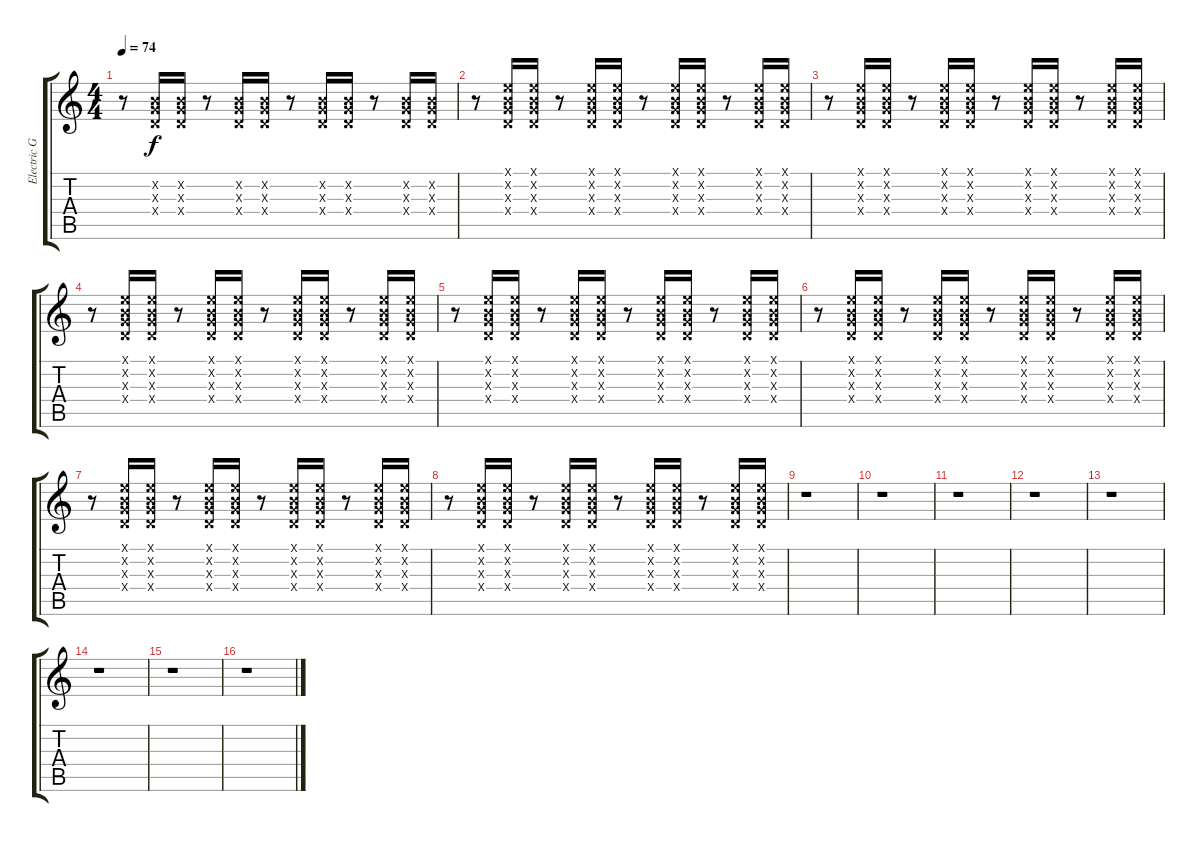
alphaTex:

\track ("Electric Guitar (Walsh-3)" "Electric G") {instrument overdrivenguitar}
\staff {score tabs}
\tuning (E4 B3 G3 D3 A2 E2) {hide}
\ts (4 4)
\tempo 74
\clef g2
\ks c
r.8{dy f} (0.2{x} 0.3{x} 0.4{x}).16 (0.2{x} 0.3{x} 0.4{x}).16 r.8 (0.2{x} 0.3{x} 0.4{x}).16 (0.2{x} 0.3{x} 0.4{x}).16 r.8 (0.2{x} 0.3{x} 0.4{x}).16 (0.2{x} 0.3{x} 0.4{x}).16 r.8 (0.2{x} 0.3{x} 0.4{x}).16 (0.2{x} 0.3{x} 0.4{x}).16 |
r.8 (0.1{x} 0.2{x} 0.3{x} 0.4{x}).16 (0.1{x} 0.2{x} 0.3{x} 0.4{x}).16 r.8 (0.1{x} 0.2{x} 0.3{x} 0.4{x}).16 (0.1{x} 0.2{x} 0.3{x} 0.4{x}).16 r.8 (0.1{x} 0.2{x} 0.3{x} 0.4{x}).16 (0.1{x} 0.2{x} 0.3{x} 0.4{x}).16 r.8 (0.1{x} 0.2{x} 0.3{x} 0.4{x}).16 (0.1{x} 0.2{x} 0.3{x} 0.4{x}).16 |
r.8 (0.1{x} 0.2{x} 0.3{x} 0.4{x}).16 (0.1{x} 0.2{x} 0.3{x} 0.4{x}).16 r.8 (0.1{x} 0.2{x} 0.3{x} 0.4{x}).16 (0.1{x} 0.2{x} 0.3{x} 0.4{x}).16 r.8 (0.1{x} 0.2{x} 0.3{x} 0.4{x}).16 (0.1{x} 0.2{x} 0.3{x} 0.4{x}).16 r.8 (0.1{x} 0.2{x} 0.3{x} 0.4{x}).16 (0.1{x} 0.2{x} 0.3{x} 0.4{x}).16 |
r.8 (0.1{x} 0.2{x} 0.3{x} 0.4{x}).16 (0.1{x} 0.2{x} 0.3{x} 0.4{x}).16 r.8 (0.1{x} 0.2{x} 0.3{x} 0.4{x}).16 (0.1{x} 0.2{x} 0.3{x} 0.4{x}).16 r.8 (0.1{x} 0.2{x} 0.3{x} 0.4{x}).16 (0.1{x} 0.2{x} 0.3{x} 0.4{x}).16 r.8 (0.1{x} 0.2{x} 0.3{x} 0.4{x}).16 (0.1{x} 0.2{x} 0.3{x} 0.4{x}).16 |
r.8 (0.1{x} 0.2{x} 0.3{x} 0.4{x}).16 (0.1{x} 0.2{x} 0.3{x} 0.4{x}).16 r.8 (0.1{x} 0.2{x} 0.3{x} 0.4{x}).16 (0.1{x} 0.2{x} 0.3{x} 0.4{x}).16 r.8 (0.1{x} 0.2{x} 0.3{x} 0.4{x}).16 (0.1{x} 0.2{x} 0.3{x} 0.4{x}).16 r.8 (0.1{x} 0.2{x} 0.3{x} 0.4{x}).16 (0.1{x} 0.2{x} 0.3{x} 0.4{x}).16 |
r.8 (0.1{x} 0.2{x} 0.3{x} 0.4{x}).16 (0.1{x} 0.2{x} 0.3{x} 0.4{x}).16 r.8 (0.1{x} 0.2{x} 0.3{x} 0.4{x}).16 (0.1{x} 0.2{x} 0.3{x} 0.4{x}).16 r.8 (0.1{x} 0.2{x} 0.3{x} 0.4{x}).16 (0.1{x} 0.2{x} 0.3{x} 0.4{x}).16 r.8 (0.1{x} 0.2{x} 0.3{x} 0.4{x}).16 (0.1{x} 0.2{x} 0.3{x} 0.4{x}).16 |
r.8 (0.1{x} 0.2{x} 0.3{x} 0.4{x}).16 (0.1{x} 0.2{x} 0.3{x} 0.4{x}).16 r.8 (0.1{x} 0.2{x} 0.3{x} 0.4{x}).16 (0.1{x} 0.2{x} 0.3{x} 0.4{x}).16 r.8 (0.1{x} 0.2{x} 0.3{x} 0.4{x}).16 (0.1{x} 0.2{x} 0.3{x} 0.4{x}).16 r.8 (0.1{x} 0.2{x} 0.3{x} 0.4{x}).16 (0.1{x} 0.2{x} 0.3{x} 0.4{x}).16 |
r.8 (0.1{x} 0.2{x} 0.3{x} 0.4{x}).16 (0.1{x} 0.2{x} 0.3{x} 0.4{x}).16 r.8 (0.1{x} 0.2{x} 0.3{x} 0.4{x}).16 (0.1{x} 0.2{x} 0.3{x} 0.4{x}).16 r.8 (0.1{x} 0.2{x} 0.3{x} 0.4{x}).16 (0.1{x} 0.2{x} 0.3{x} 0.4{x}).16 r.8 (0.1{x} 0.2{x} 0.3{x} 0.4{x}).16 (0.1{x} 0.2{x} 0.3{x} 0.4{x}).16 |
r.1 |
r.1 |
r.1 |
r.1 |
r.1 |
r.1 |
r.1 |
r.1
